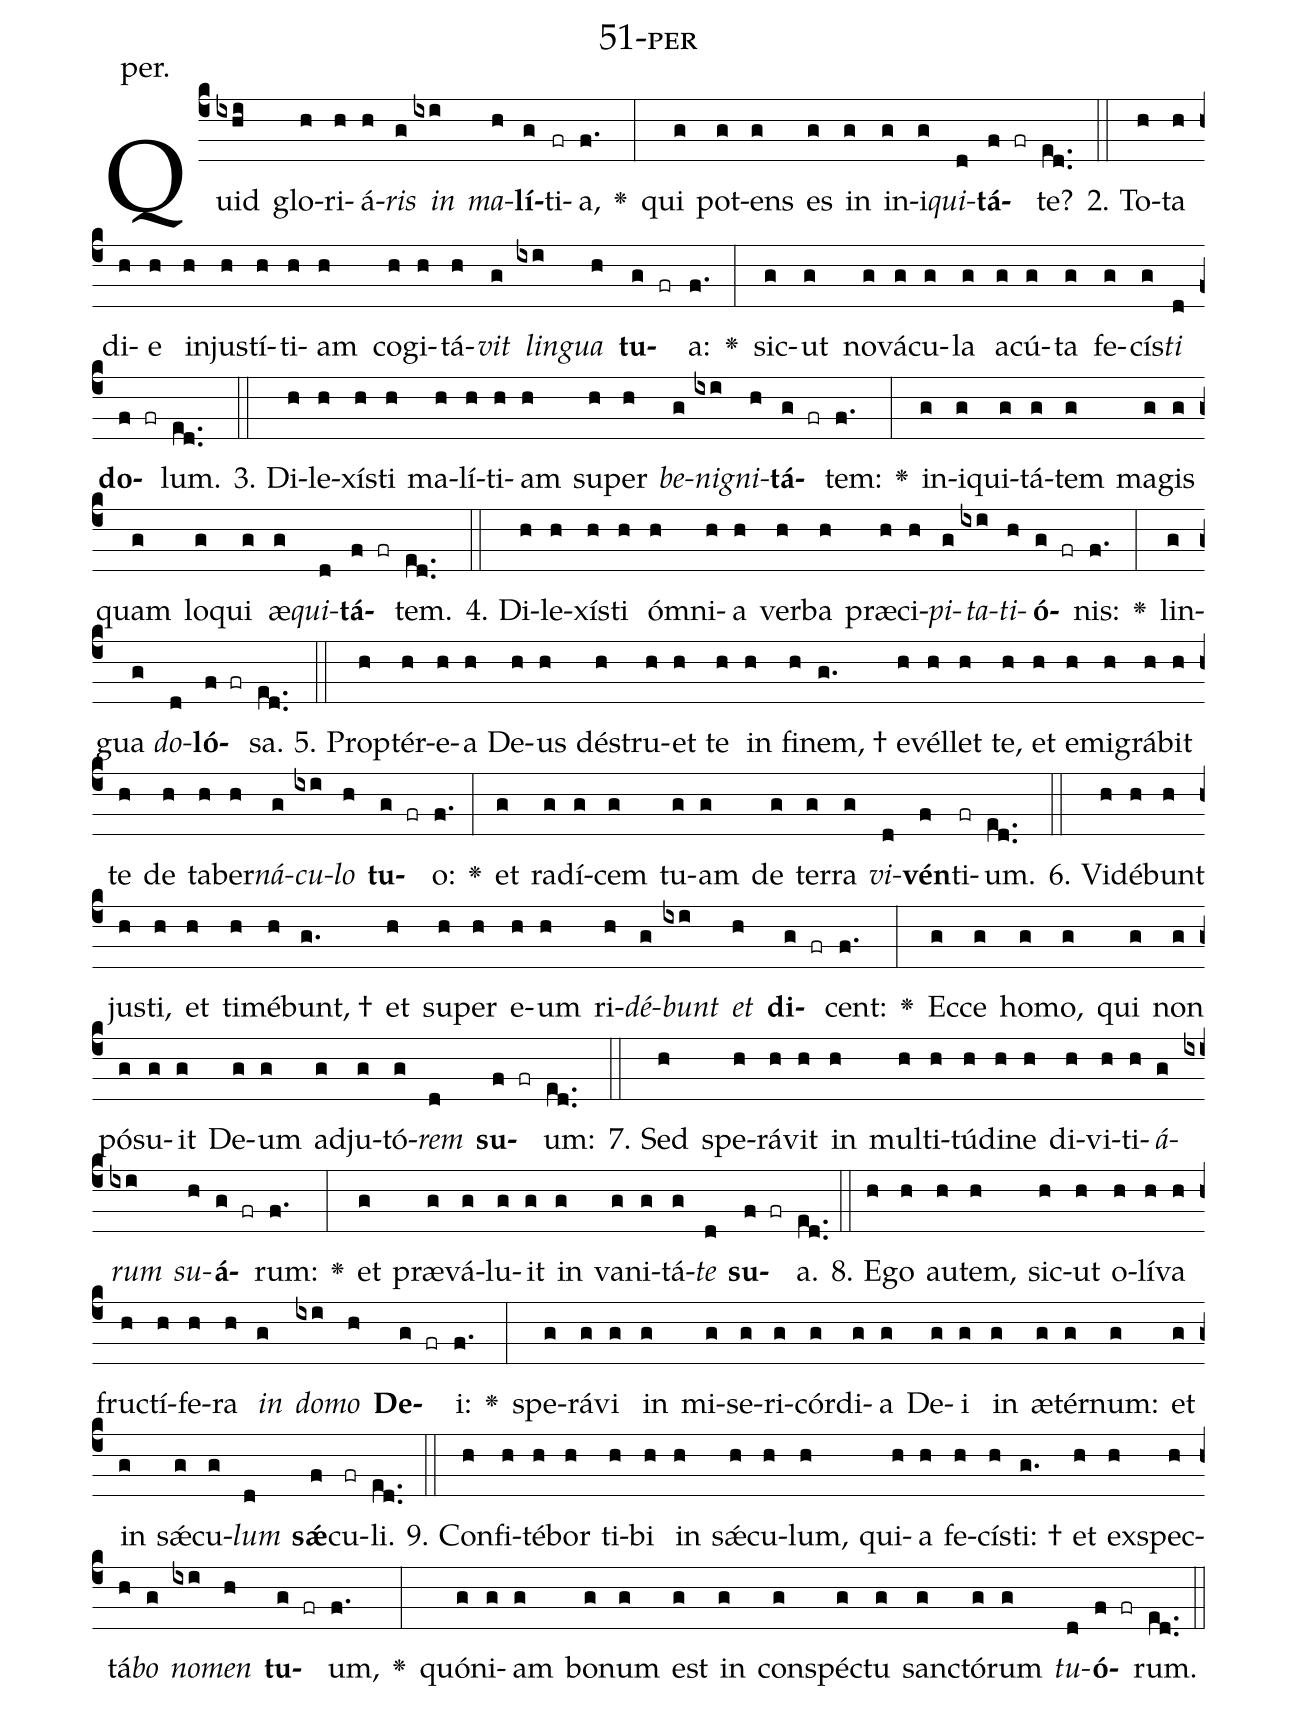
name: 51-per;
annotation: per.;
%%
(c4)Quid(ixhi) glo(h)ri(h)á(h)<i>ris</i>(g) <i>in</i>(ixi) <i>ma</i>(h)<b>lí</b>(g)ti(fr)a,(f.) <v>\greheightstar</v>(:) qui(g) pot(g)ens(g) es(g) in(g) in(g)i(g)<i>qui</i>(d)<b>tá</b>(f fr)te?(ed..) (::)
2. To(h)ta(h) di(h)e(h) in(h)jus(h)tí(h)ti(h)am(h) co(h)gi(h)tá(h)<i>vit</i>(g) <i>lin</i>(ixi)<i>gua</i>(h) <b>tu</b>(g fr)a:(f.) <v>\greheightstar</v>(:) sic(g)ut(g) no(g)vá(g)cu(g)la(g) a(g)cú(g)ta(g) fe(g)cís(g)<i>ti</i>(d) <b>do</b>(f fr)lum.(ed..) (::)
3. Di(h)le(h)xís(h)ti(h) ma(h)lí(h)ti(h)am(h) su(h)per(h) <i>be</i>(g)<i>ni</i>(ixi)<i>gni</i>(h)<b>tá</b>(g fr)tem:(f.) <v>\greheightstar</v>(:) in(g)i(g)qui(g)tá(g)tem(g) ma(g)gis(g) quam(g) lo(g)qui(g) æ(g)<i>qui</i>(d)<b>tá</b>(f fr)tem.(ed..) (::)
4. Di(h)le(h)xís(h)ti(h) óm(h)ni(h)a(h) ver(h)ba(h) præ(h)ci(h)<i>pi</i>(g)<i>ta</i>(ixi)<i>ti</i>(h)<b>ó</b>(g fr)nis:(f.) <v>\greheightstar</v>(:) lin(g)gua(g) <i>do</i>(d)<b>ló</b>(f fr)sa.(ed..) (::)
5. Prop(h)tér(h)e(h)a(h) De(h)us(h) dé(h)stru(h)et(h) te(h) in(h) fi(h)nem, †(g.) e(h)vél(h)let(h) te,(h) et(h) e(h)mi(h)grá(h)bit(h) te(h) de(h) ta(h)ber(h)<i>ná</i>(g)<i>cu</i>(ixi)<i>lo</i>(h) <b>tu</b>(g fr)o:(f.) <v>\greheightstar</v>(:) et(g) ra(g)dí(g)cem(g) tu(g)am(g) de(g) ter(g)ra(g) <i>vi</i>(d)<b>vén</b>(f)ti(fr)um.(ed..) (::)
6. Vi(h)dé(h)bunt(h) jus(h)ti,(h) et(h) ti(h)mé(h)bunt, †(g.) et(h) su(h)per(h) e(h)um(h) ri(h)<i>dé</i>(g)<i>bunt</i>(ixi) <i>et</i>(h) <b>di</b>(g fr)cent:(f.) <v>\greheightstar</v>(:) Ec(g)ce(g) ho(g)mo,(g) qui(g) non(g) pó(g)su(g)it(g) De(g)um(g) ad(g)ju(g)tó(g)<i>rem</i>(d) <b>su</b>(f fr)um:(ed..) (::)
7. Sed(h) spe(h)rá(h)vit(h) in(h) mul(h)ti(h)tú(h)di(h)ne(h) di(h)vi(h)ti(h)<i>á</i>(g)<i>rum</i>(ixi) <i>su</i>(h)<b>á</b>(g fr)rum:(f.) <v>\greheightstar</v>(:) et(g) præ(g)vá(g)lu(g)it(g) in(g) va(g)ni(g)tá(g)<i>te</i>(d) <b>su</b>(f fr)a.(ed..) (::)
8. E(h)go(h) au(h)tem,(h) sic(h)ut(h) o(h)lí(h)va(h) fruc(h)tí(h)fe(h)ra(h) <i>in</i>(g) <i>do</i>(ixi)<i>mo</i>(h) <b>De</b>(g fr)i:(f.) <v>\greheightstar</v>(:) spe(g)rá(g)vi(g) in(g) mi(g)se(g)ri(g)cór(g)di(g)a(g) De(g)i(g) in(g) æ(g)tér(g)num:(g) et(g) in(g) sǽ(g)cu(g)<i>lum</i>(d) <b>sǽ</b>(f)cu(fr)li.(ed..) (::)
9. Con(h)fi(h)té(h)bor(h) ti(h)bi(h) in(h) sǽ(h)cu(h)lum,(h) qui(h)a(h) fe(h)cís(h)ti: †(g.) et(h) ex(h)spec(h)tá(h)<i>bo</i>(g) <i>no</i>(ixi)<i>men</i>(h) <b>tu</b>(g fr)um,(f.) <v>\greheightstar</v>(:) quón(g)i(g)am(g) bo(g)num(g) est(g) in(g) con(g)spéc(g)tu(g) sanc(g)tó(g)rum(g) <i>tu</i>(d)<b>ó</b>(f fr)rum.(ed..) (::)
